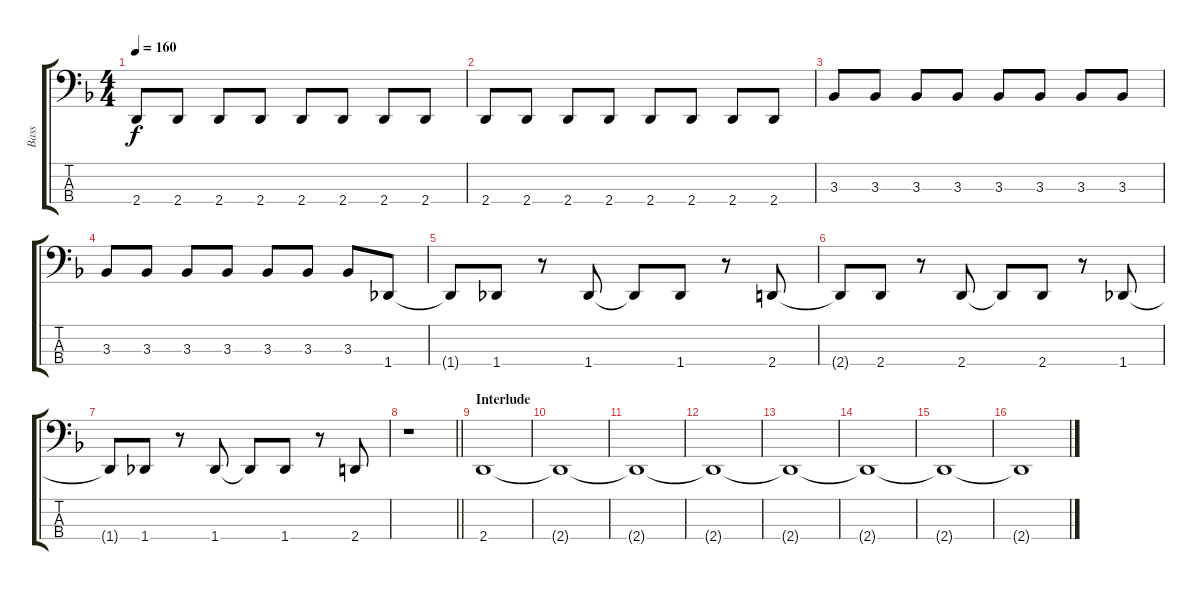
\track ("Bass" "Bass") {instrument electricbasspick}
\staff {score tabs}
\tuning (F2 C2 G1 C1) {hide}
\ts (4 4)
\tempo 160
\clef f4
\ks f
2.4.8{dy f} 2.4.8 2.4.8 2.4.8 2.4.8 2.4.8 2.4.8 2.4.8 |
2.4.8 2.4.8 2.4.8 2.4.8 2.4.8 2.4.8 2.4.8 2.4.8 |
3.3.8 3.3.8 3.3.8 3.3.8 3.3.8 3.3.8 3.3.8 3.3.8 |
3.3.8 3.3.8 3.3.8 3.3.8 3.3.8 3.3.8 3.3.8 1.4.8 |
1.4{t}.8 1.4.8 r.8 1.4.8 1.4{t}.8 1.4.8 r.8 2.4.8 |
2.4{t}.8 2.4.8 r.8 2.4.8 2.4{t}.8 2.4.8 r.8 1.4.8 |
1.4{t}.8 1.4.8 r.8 1.4.8 1.4{t}.8 1.4.8 r.8 2.4.8 |
\barLineRight lightlight
r.1 |
\section ("" "Interlude")
2.4.1 |
2.4{t}.1 |
2.4{t}.1 |
2.4{t}.1 |
2.4{t}.1 |
2.4{t}.1 |
2.4{t}.1 |
2.4{t}.1
